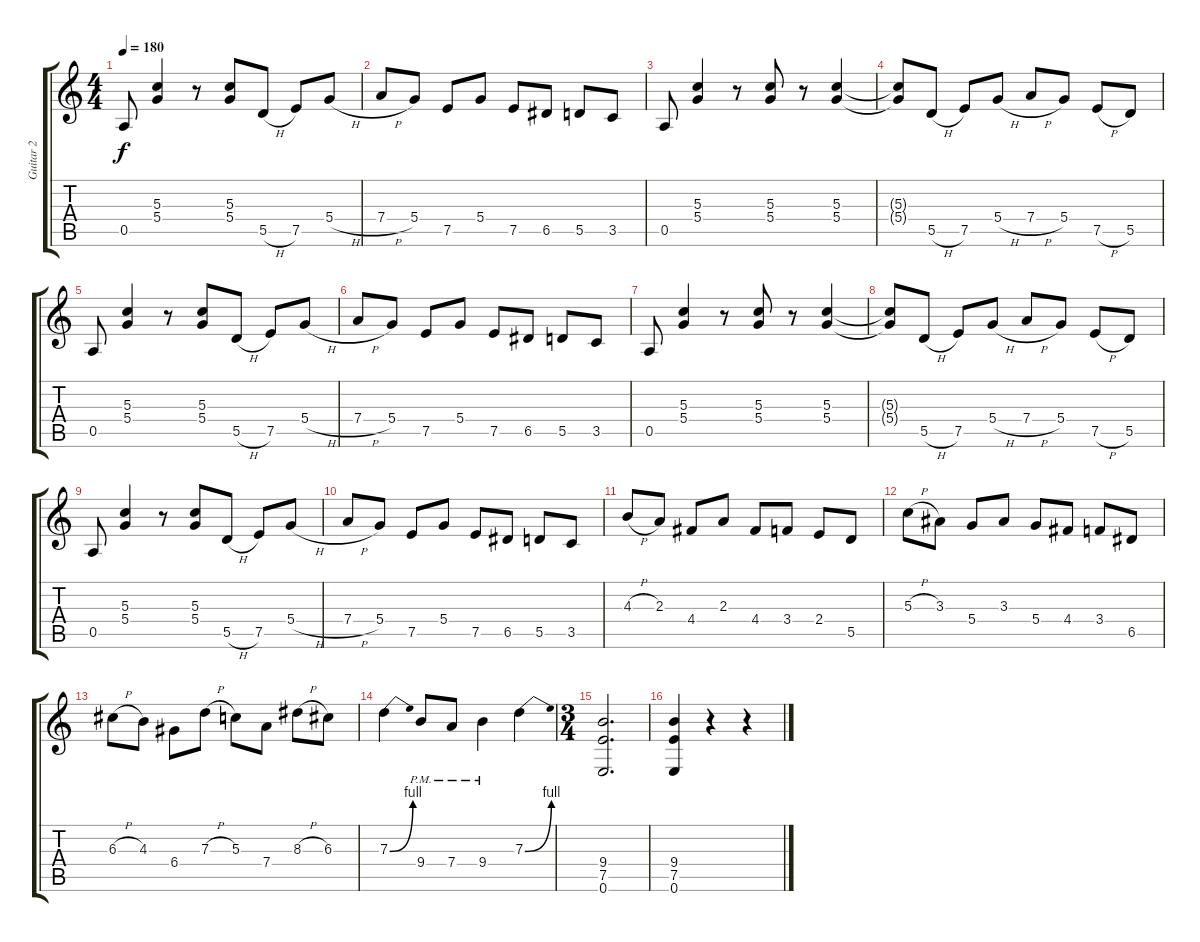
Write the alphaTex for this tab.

\track ("Guitar 2" "Guitar 2") {instrument distortionguitar}
\staff {score tabs}
\tuning (E4 B3 G3 D3 A2 E2) {hide}
\ts (4 4)
\tempo 180
\clef g2
\ks c
0.5.8{dy f} (5.3 5.4).4 r.8 (5.3 5.4).8 5.5{h}.8 7.5.8 5.4{h}.8 |
7.4{h}.8 5.4.8 7.5.8 5.4.8 7.5.8 6.5.8 5.5.8 3.5.8 |
0.5.8 (5.3 5.4).4 r.8 (5.3 5.4).8 r.8 (5.3 5.4).4 |
(5.3{t} 5.4{t}).8 5.5{h}.8 7.5.8 5.4{h}.8 7.4{h}.8 5.4.8 7.5{h}.8 5.5.8 |
0.5.8 (5.3 5.4).4 r.8 (5.3 5.4).8 5.5{h}.8 7.5.8 5.4{h}.8 |
7.4{h}.8 5.4.8 7.5.8 5.4.8 7.5.8 6.5.8 5.5.8 3.5.8 |
0.5.8 (5.3 5.4).4 r.8 (5.3 5.4).8 r.8 (5.3 5.4).4 |
(5.3{t} 5.4{t}).8 5.5{h}.8 7.5.8 5.4{h}.8 7.4{h}.8 5.4.8 7.5{h}.8 5.5.8 |
0.5.8 (5.3 5.4).4 r.8 (5.3 5.4).8 5.5{h}.8 7.5.8 5.4{h}.8 |
7.4{h}.8 5.4.8 7.5.8 5.4.8 7.5.8 6.5.8 5.5.8 3.5.8 |
4.3{h}.8 2.3.8 4.4.8 2.3.8 4.4.8 3.4.8 2.4.8 5.5.8 |
5.3{h}.8 3.3.8 5.4.8 3.3.8 5.4.8 4.4.8 3.4.8 6.5.8 |
6.3{h}.8 4.3.8 6.4.8 7.3{h}.8 5.3.8 7.4.8 8.3{h}.8 6.3.8 |
7.3{be (bend 0 0 60 4)}.4 9.4{pm}.8 7.4{pm}.8 9.4{pm}.4 7.3{be (bend 0 0 60 4)}.4 |
\ts (3 4)
(9.4 7.5 0.6).2{d} |
(9.4 7.5 0.6).4 r.4 r.4
